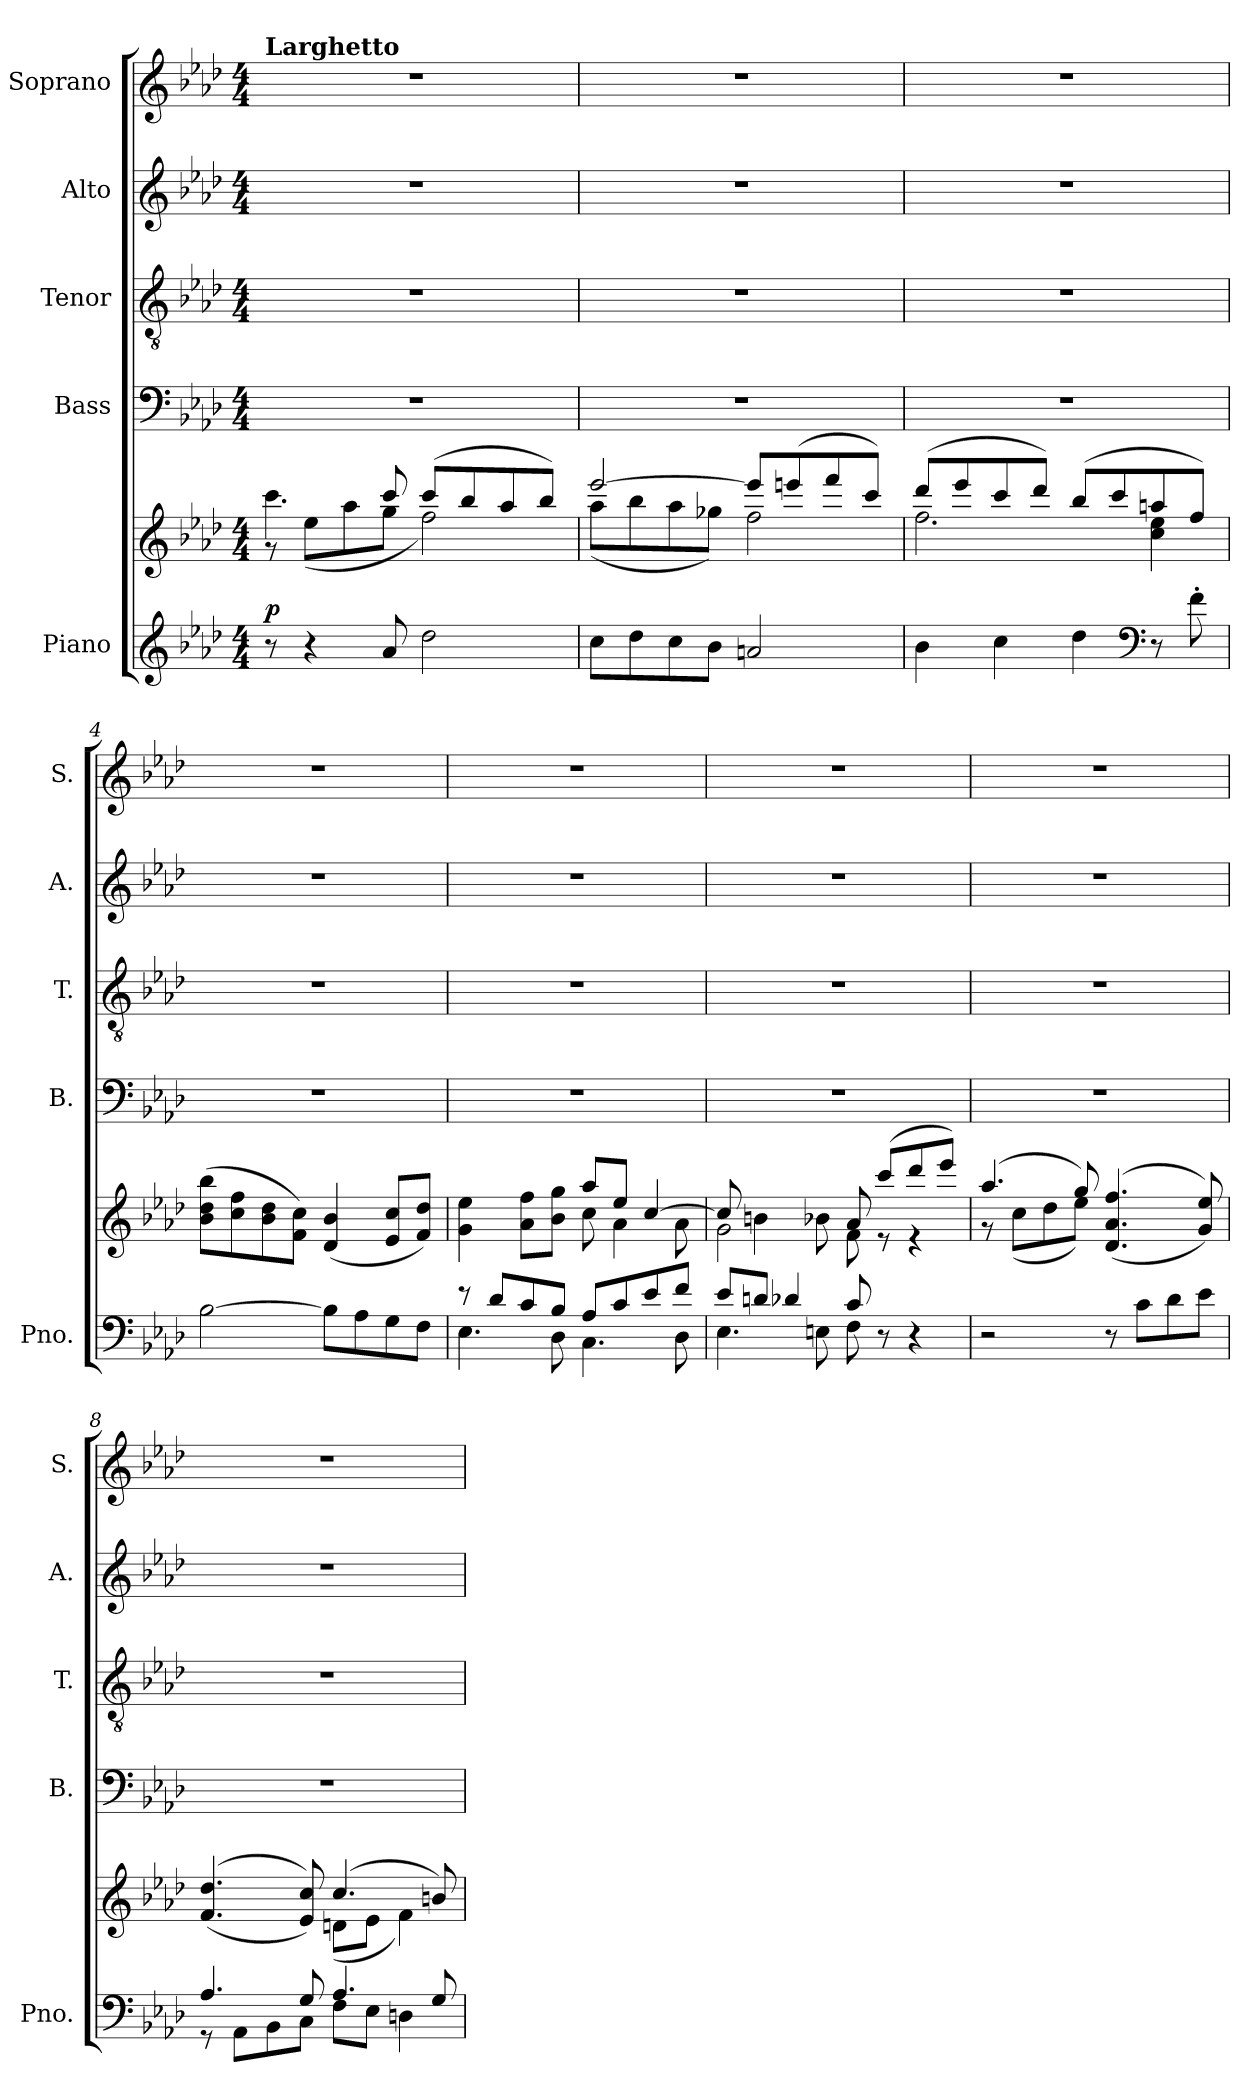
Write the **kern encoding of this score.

**kern	**kern	**dynam	**kern	**kern	**kern	**kern
*part5	*part5	*part5	*part4	*part3	*part2	*part1
*staff6	*staff5	*staff5/6	*staff4	*staff3	*staff2	*staff1
*I"Piano	*	*	*I"Bass	*I"Tenor	*I"Alto	*I"Soprano
*I'Pno.	*	*	*I'B.	*I'T.	*I'A.	*I'S.
*clefG2	*clefG2	*	*clefF4	*clefGv2	*clefG2	*clefG2
*k[b-e-a-d-]	*k[b-e-a-d-]	*	*k[b-e-a-d-]	*k[b-e-a-d-]	*k[b-e-a-d-]	*k[b-e-a-d-]
*M4/4	*M4/4	*	*M4/4	*M4/4	*M4/4	*M4/4
=1	=1	=1	=1	=1	=1	=1
*	*^	*	*	*	*	*
!	!	!	!	!	!	!	!LO:TX:a:B:t=Larghetto
!	!	!	!LO:DY:a=2	!	!	!	!
8r	4.ccc\	8r	p	1r	1r	1r	1r
4r	.	(<8ee-\L	.	.	.	.	.
.	.	8aa-\	.	.	.	.	.
8a-/	8ccc/	8gg\J	.	.	.	.	.
2dd-\	(>8ccc/L	2ff\)	.	.	.	.	.
.	8bb-/	.	.	.	.	.	.
.	8aa-/	.	.	.	.	.	.
.	8bb-/J)	.	.	.	.	.	.
=2	=2	=2	=2	=2	=2	=2	=2
8cc\L	[2eee-/	(<8aa-\L	.	1r	1r	1r	1r
8dd-\	.	8bb-\	.	.	.	.	.
8cc\	.	8aa-\	.	.	.	.	.
8b-\J	.	8gg-X\J)	.	.	.	.	.
2an/	8eee-/L]	2ff\	.	.	.	.	.
.	(>8eeen/	.	.	.	.	.	.
.	8fff/	.	.	.	.	.	.
.	8ccc/J)	.	.	.	.	.	.
=3	=3	=3	=3	=3	=3	=3	=3
4b-\	(>8ddd-/L	2.ff\	.	1r	1r	1r	1r
.	8eee-/	.	.	.	.	.	.
4cc\	8ccc/	.	.	.	.	.	.
.	8ddd-/J)	.	.	.	.	.	.
4dd-\	(>8bb-/L	.	.	.	.	.	.
.	8ccc/	.	.	.	.	.	.
*clefF4	*	*	*	*	*	*	*
8r	8aan/	4cc\ 4ee-\	.	.	.	.	.
8f'\	8ff/J)	.	.	.	.	.	.
*	*v	*v	*	*	*	*	*
=4	=4	=4	=4	=4	=4	=4
[2B-\	(>8b-\ 8dd-\ 8bb-\L	.	1r	1r	1r	1r
.	8cc\ 8ff\	.	.	.	.	.
.	8b-\ 8dd-\	.	.	.	.	.
.	8f\ 8cc\J)	.	.	.	.	.
8B-\L]	(<4d-/ 4b-/	.	.	.	.	.
8A-\	.	.	.	.	.	.
8G\	8e-/ 8cc/L	.	.	.	.	.
8F\J	8f/ 8dd-/J)	.	.	.	.	.
=5	=5	=5	=5	=5	=5	=5
*^	*^	*	*	*	*	*
8r	4.E-\	2ryy	4g\ 4ee-\	.	1r	1r	1r	1r
8d-/L	.	.	.	.	.	.	.	.
8c/	.	.	8a-\ 8ff\L	.	.	.	.	.
8B-/J	8D-\	.	8b-\ 8gg\J	.	.	.	.	.
8A-/L	4.C\	8aa-/L	8cc\	.	.	.	.	.
8c/	.	8ee-/J	4a-\	.	.	.	.	.
8e-/	.	[4cc/	.	.	.	.	.	.
8f/J	8D-\	.	8a-\	.	.	.	.	.
!!LO:LB:g=z
=6	=6	=6	=6	=6	=6	=6	=6	=6
8e-/L	4.E-\	8cc/]	2g\	.	1r	1r	1r	1r
8dn/J	.	4bn\	.	.	.	.	.	.
4d-X/	.	.	.	.	.	.	.	.
.	8En\	8b-X\	.	.	.	.	.	.
8c/	8F\	8a-/	8f\	.	.	.	.	.
8r	8ryy	(>8ccc/L	8r	.	.	.	.	.
4r	4ryy	8ddd-/	4r	.	.	.	.	.
.	.	8eee-/J)	.	.	.	.	.	.
*v	*v	*	*	*	*	*	*	*
=7	=7	=7	=7	=7	=7	=7	=7
2r	(>4.aa-/	8r	.	1r	1r	1r	1r
.	.	(<8cc\L	.	.	.	.	.
.	.	8dd-\	.	.	.	.	.
.	8gg/)	8ee-\J)	.	.	.	.	.
8r	(<(>4.d-/ 4.a-/ 4.ff/	2ryy	.	.	.	.	.
8c\L	.	.	.	.	.	.	.
8d-\	.	.	.	.	.	.	.
8e-\J	8g/ 8ee-/))	.	.	.	.	.	.
=8	=8	=8	=8	=8	=8	=8	=8
*^	*	*	*	*	*	*	*
4.A-/	8r	(<(>4.f/ 4.dd-/	2ryy	.	1r	1r	1r	1r
.	8AA-\L	.	.	.	.	.	.	.
.	8BB-\	.	.	.	.	.	.	.
8G/	8C\J	8e-/ 8cc/))	.	.	.	.	.	.
4.A-/	8F\L	(>4.cc/	(<8dn\L	.	.	.	.	.
.	8E-\J	.	8e-\J	.	.	.	.	.
.	4Dn\	.	4f\)	.	.	.	.	.
8G/	.	8bn/)	.	.	.	.	.	.
*v	*v	*	*	*	*	*	*	*
*	*v	*v	*	*	*	*	*
=	=	=	=	=	=	=
*-	*-	*-	*-	*-	*-	*-
